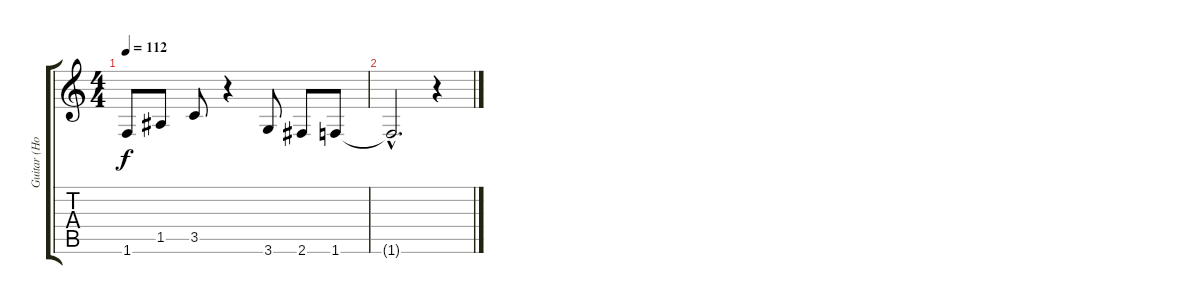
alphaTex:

\track ("Guitar (Hogson)" "Guitar (Ho") {instrument electricguitarclean}
\staff {score tabs}
\tuning (E4 B3 G3 D3 A2 E2) {hide}
\ts (4 4)
\tempo 112
\clef g2
\ks c
1.6.8{dy f} 1.5.8 3.5.8 r.4 3.6.8 2.6.8 1.6.8 |
1.6{hac t}.2{d} r.4
